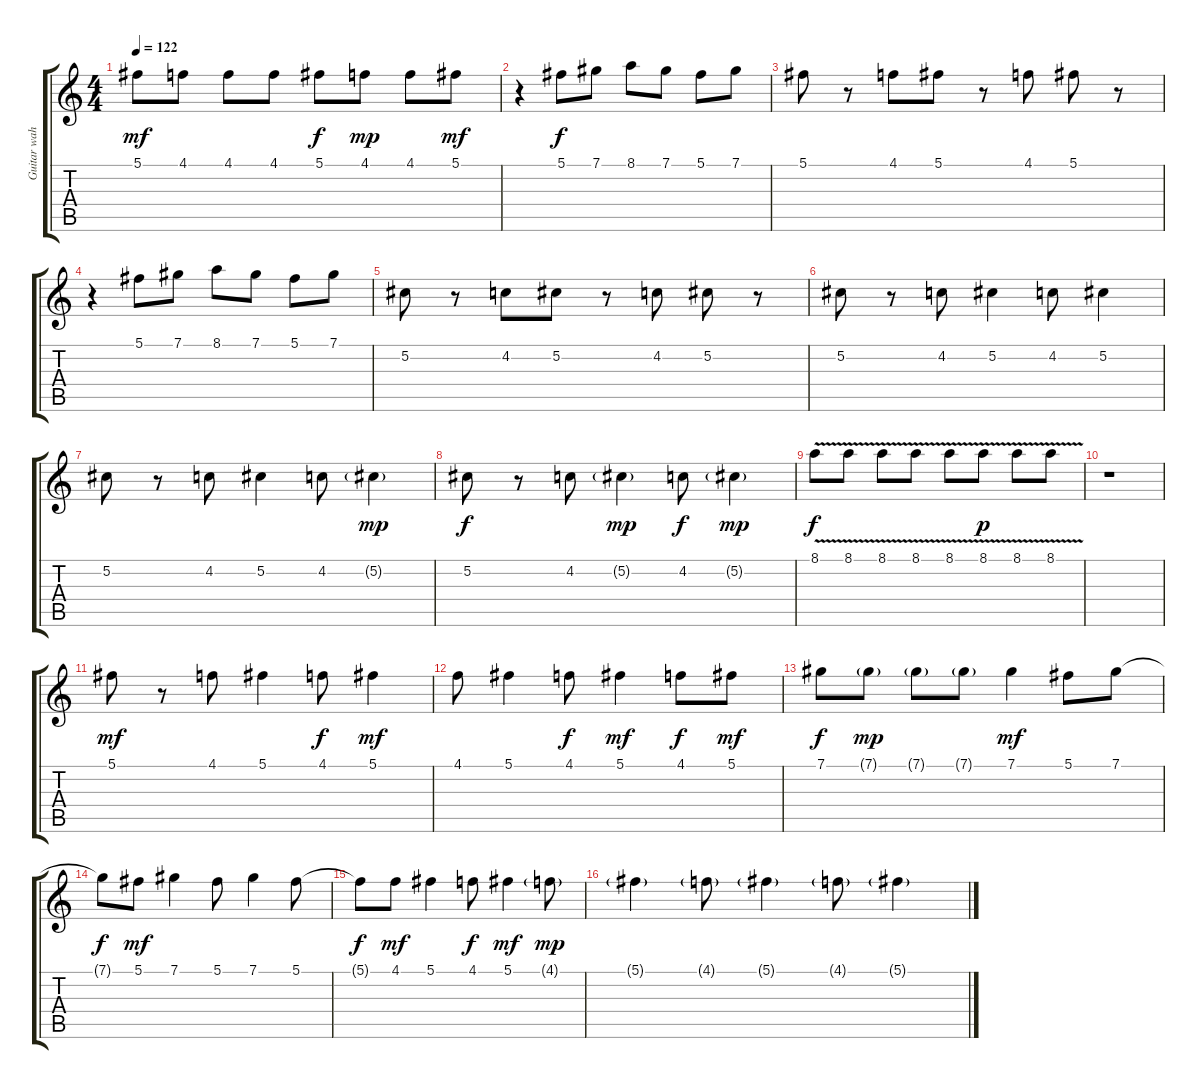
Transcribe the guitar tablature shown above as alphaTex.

\track ("Guitar wah" "Guitar wah") {instrument electricguitarclean}
\staff {score tabs}
\tuning (Db4 Ab3 E3 B2 Gb2 Db2) {hide}
\ts (4 4)
\tempo 122
\clef g2
\ks c
5.1.8{dy mf volume 11 instrument electricguitarclean} 4.1.8 4.1.8 4.1.8 5.1.8{dy f} 4.1.8{dy mp} 4.1.8 5.1.8{dy mf} |
r.4 5.1.8{dy f} 7.1.8 8.1.8 7.1.8 5.1.8 7.1.8 |
5.1.8 r.8 4.1.8 5.1.8 r.8 4.1.8 5.1.8 r.8 |
r.4 5.1.8 7.1.8 8.1.8 7.1.8 5.1.8 7.1.8 |
5.2.8 r.8 4.2.8 5.2.8 r.8 4.2.8 5.2.8 r.8 |
5.2.8 r.8 4.2.8 5.2.4 4.2.8 5.2.4 |
5.2.8 r.8 4.2.8 5.2.4 4.2.8 5.2{g}.4{dy mp} |
5.2.8{dy f} r.8 4.2.8 5.2{g}.4{dy mp} 4.2.8{dy f} 5.2{g}.4{dy mp} |
8.1{v}.8{dy f} 8.1{v}.8 8.1{v}.8 8.1{v}.8 8.1{v}.8 8.1{v}.8{dy p} 8.1{v}.8 8.1{v}.8 |
r.1 |
5.1.8{dy mf} r.8 4.1.8 5.1.4 4.1.8{dy f} 5.1.4{dy mf} |
4.1.8 5.1.4 4.1.8{dy f} 5.1.4{dy mf} 4.1.8{dy f} 5.1.8{dy mf} |
7.1.8{dy f} 7.1{g}.8{dy mp} 7.1{g}.8 7.1{g}.8 7.1.4{dy mf} 5.1.8 7.1.8 |
7.1{t}.8{dy f} 5.1.8{dy mf} 7.1.4 5.1.8 7.1.4 5.1.8 |
5.1{t}.8{dy f} 4.1.8{dy mf} 5.1.4 4.1.8{dy f} 5.1.4{dy mf} 4.1{g}.8{dy mp} |
5.1{g}.4 4.1{g}.8 5.1{g}.4 4.1{g}.8 5.1{g}.4
